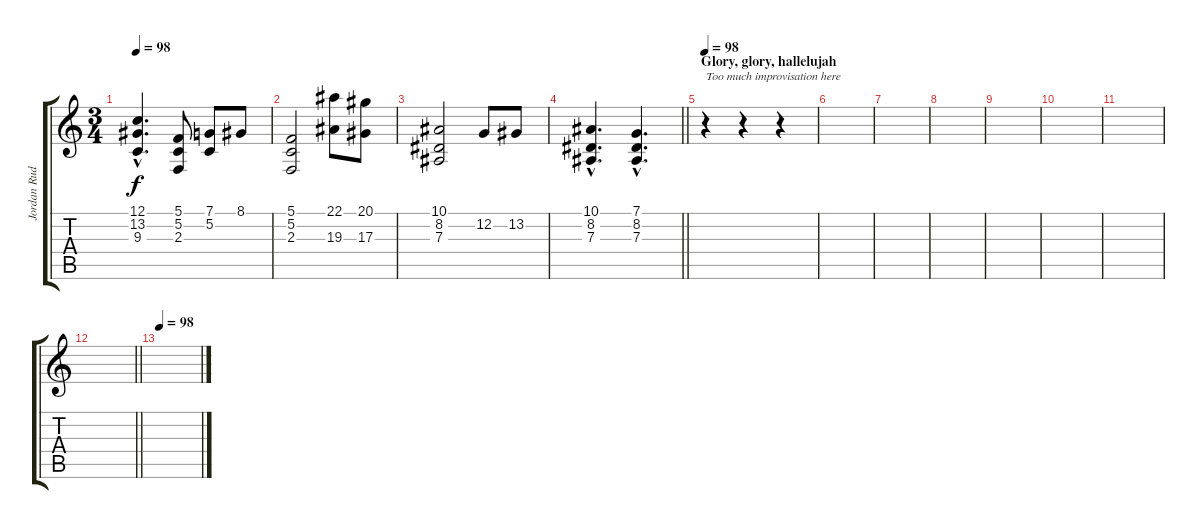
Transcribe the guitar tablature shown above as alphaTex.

\track ("Jordan Rudess R" "Jordan Rud") {instrument acousticgrandpiano}
\staff {score tabs}
\tuning (C4 G3 Eb3 Bb2 F2 C2) {hide}
\ts (3 4)
\tempo 98
\clef g2
\ks c
(12.1{hac} 13.2{hac} 9.3{hac}).4{d dy f} (5.1 5.2 2.3).8 (7.1 5.2).8 8.1.8 |
(5.1 5.2 2.3).2 (22.1 19.3).8 (20.1 17.3).8 |
(10.1 8.2 7.3).2 12.2.8 13.2.8 |
\barLineRight lightlight
(10.1{hac} 8.2{hac} 7.3{hac}).4{d} (7.1{hac} 8.2{hac} 7.3{hac}).4{d} |
\section ("" "Glory, glory, hallelujah")
\tempo 98
r.4{txt "Too much improvisation here"} r.4 r.4 |
|
|
|
|
|
|
\barLineRight lightlight
|
\tempo 98
